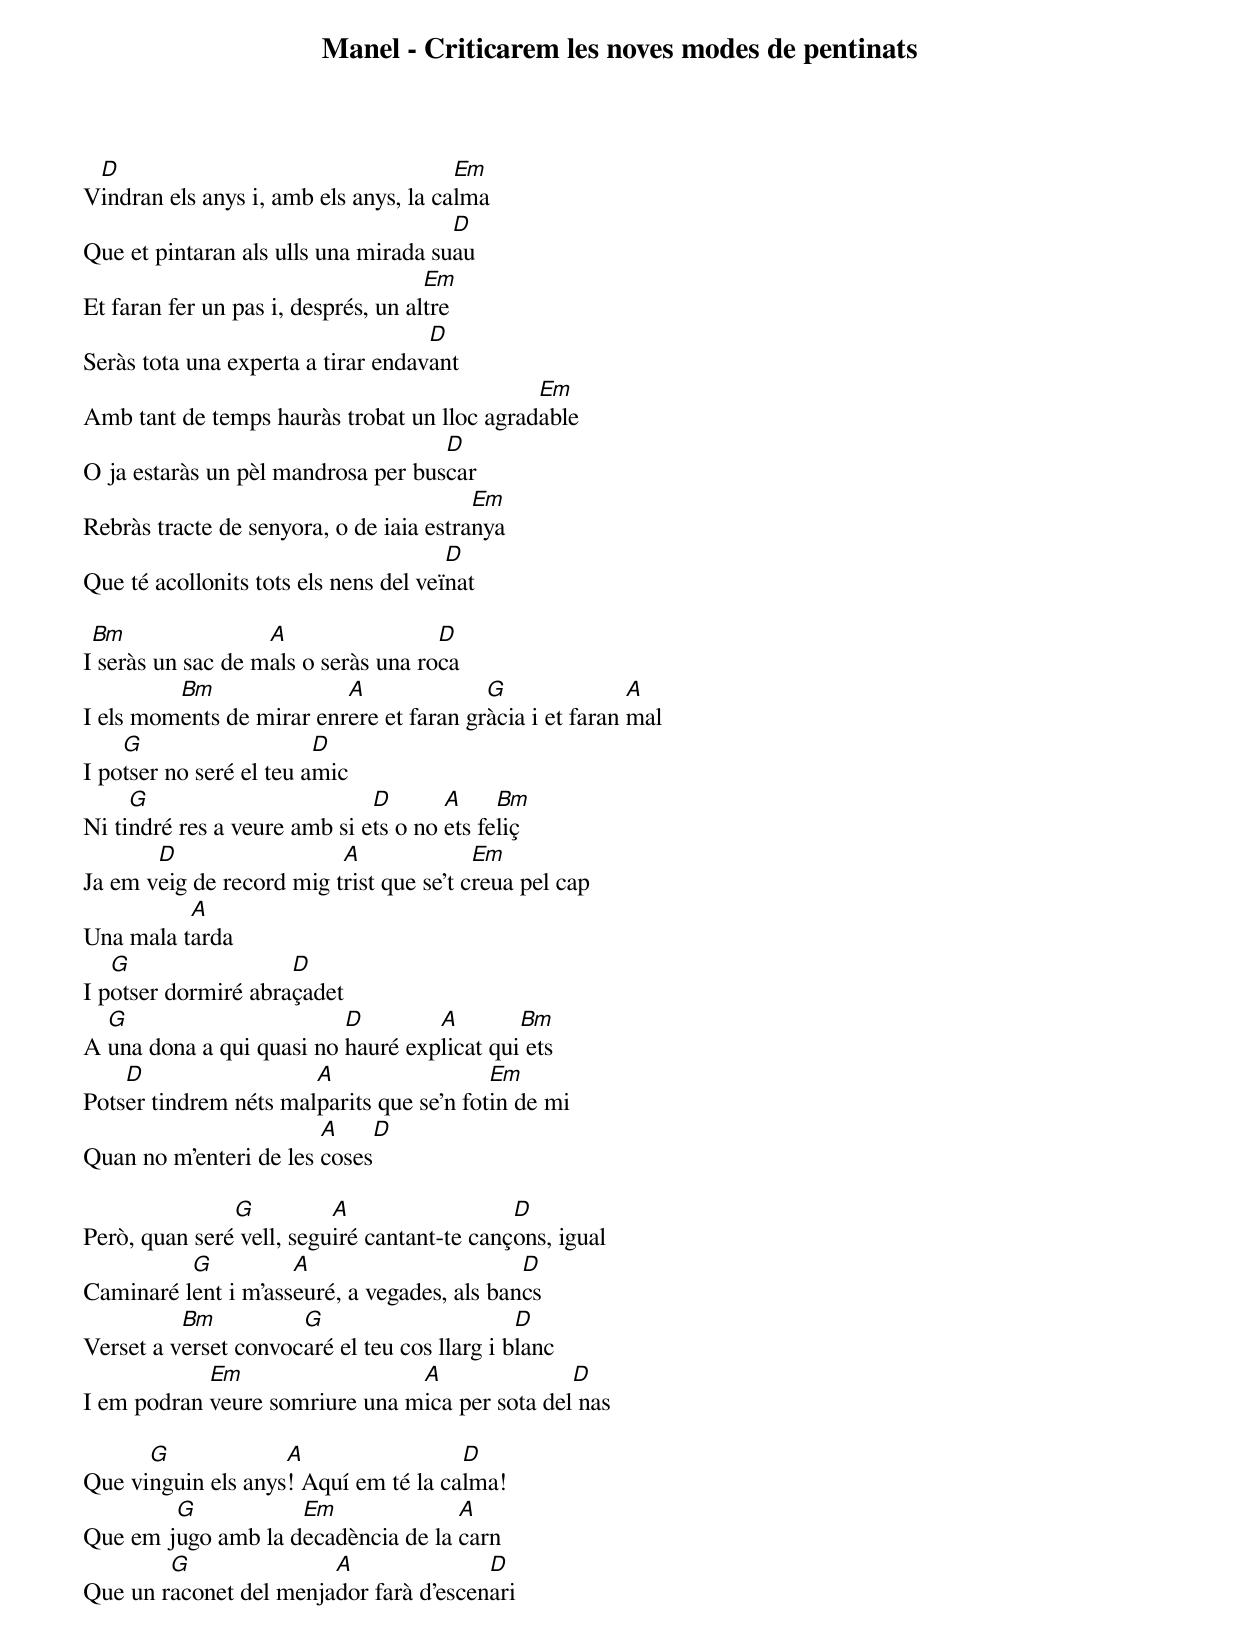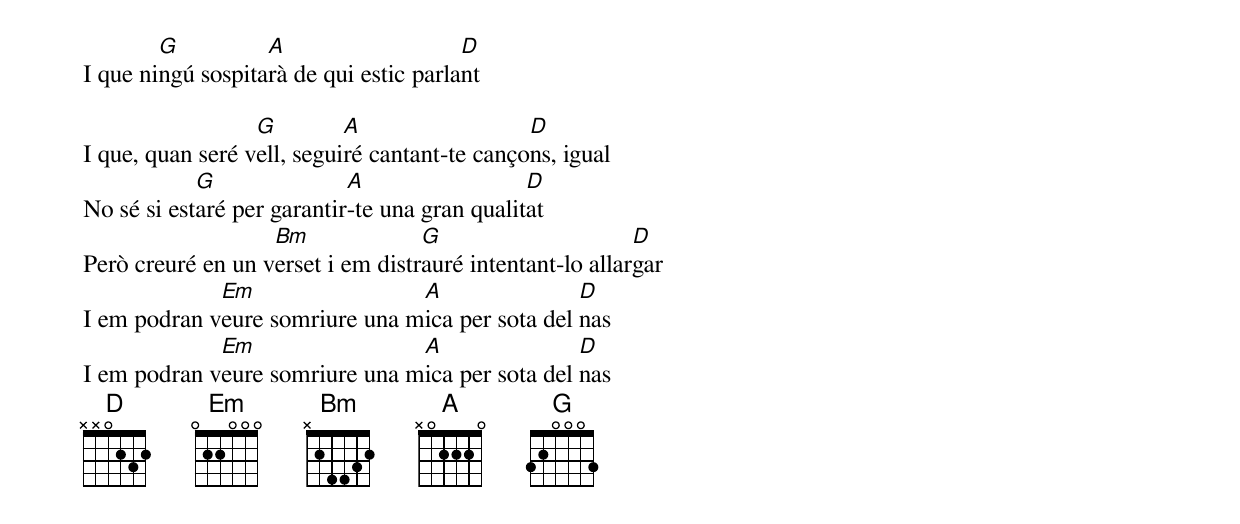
Manel - Criticarem les noves modes de pentinats

 D                                     Em
Vindran els anys i, amb els anys, la calma
                                      D
Que et pintaran als ulls una mirada suau
                                     Em
Et faran fer un pas i, després, un altre
                                    D
Seràs tota una experta a tirar endavant
                                             Em
Amb tant de temps hauràs trobat un lloc agradable
                                    D
O ja estaràs un pèl mandrosa per buscar
                                         Em
Rebràs tracte de senyora, o de iaia estranya
                                       D
Que té acollonits tots els nens del veïnat

 Bm                A                 D
I seràs un sac de mals o seràs una roca
         Bm               A              G               A
I els moments de mirar enrere et faran gràcia i et faran mal
    G                    D
I potser no seré el teu amic
     G                        D       A     Bm
Ni tindré res a veure amb si ets o no ets feliç
       D                  A              Em
Ja em veig de record mig trist que se't creua pel cap
          A
Una mala tarda
   G                 D
I potser dormiré abraçadet
  G                       D        A        Bm
A una dona a qui quasi no hauré explicat qui ets
    D                  A                  Em
Potser tindrem néts malparits que se'n fotin de mi
                        A    D
Quan no m'enteri de les coses

               G          A                  D
Però, quan seré vell, seguiré cantant-te cançons, igual
          G          A                       D
Caminaré lent i m'asseuré, a vegades, als bancs
          Bm          G                       D
Verset a verset convocaré el teu cos llarg i blanc
            Em                  A               D
I em podran veure somriure una mica per sota del nas

      G             A                 D
Que vinguin els anys! Aquí em té la calma!
        G           Em              A
Que em jugo amb la decadència de la carn
        G               A               D
Que un raconet del menjador farà d'escenari
        G          A                    D
I que ningú sospitarà de qui estic parlant

                  G         A                  D
I que, quan seré vell, seguiré cantant-te cançons, igual
            G               A                  D
No sé si estaré per garantir-te una gran qualitat
                   Bm              G                      D
Però creuré en un verset i em distrauré intentant-lo allargar
             Em                 A                D
I em podran veure somriure una mica per sota del nas
             Em                 A                D
I em podran veure somriure una mica per sota del nas
